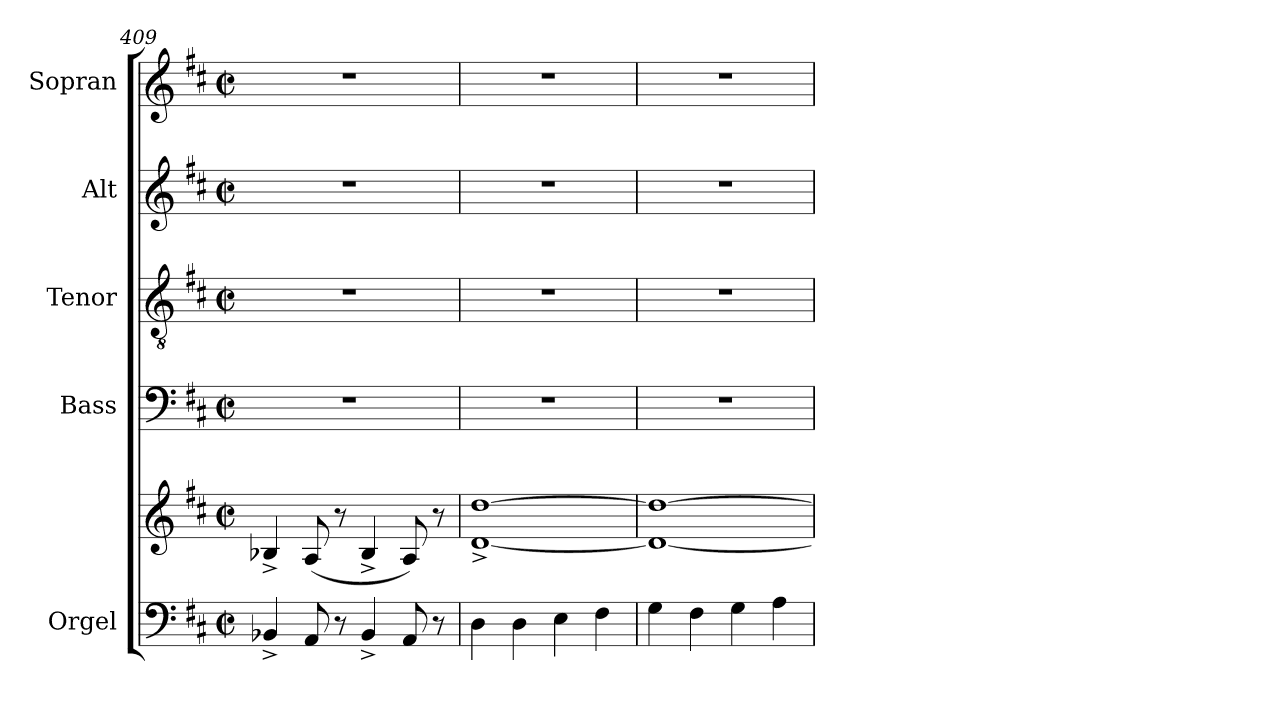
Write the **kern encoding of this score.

**kern	**kern	**kern	**kern	**kern	**kern
*part5	*part5	*part4	*part3	*part2	*part1
*staff6	*staff5	*staff4	*staff3	*staff2	*staff1
*I"Orgel	*	*I"Bass	*I"Tenor	*I"Alt	*I"Sopran
*I'Org.	*	*I'B.	*I'T.	*I'A.	*I'S.
*clefF4	*clefG2	*clefF4	*clefGv2	*clefG2	*clefG2
*k[f#c#]	*k[f#c#]	*k[f#c#]	*k[f#c#]	*k[f#c#]	*k[f#c#]
*D:	*D:	*D:	*D:	*D:	*D:
*M2/2	*M2/2	*M2/2	*M2/2	*M2/2	*M2/2
*met(c|)	*met(c|)	*met(c|)	*met(c|)	*met(c|)	*met(c|)
=409	=409	=409	=409	=409	=409
4BB-X^</	4B-X^</	1r	1r	1r	1r
8AA/	(8A/	.	.	.	.
8r	8r	.	.	.	.
4BB-^</	4B-^</	.	.	.	.
8AA/	8A/)	.	.	.	.
8r	8r	.	.	.	.
!!LO:PB:g=z
=410	=410	=410	=410	=410	=410
4D\	[1d^< [1dd^<	1r	1r	1r	1r
4D\	.	.	.	.	.
4E\	.	.	.	.	.
4F#\	.	.	.	.	.
=411	=411	=411	=411	=411	=411
4G\	1d_ 1dd_	1r	1r	1r	1r
4F#\	.	.	.	.	.
4G\	.	.	.	.	.
4A\	.	.	.	.	.
=	=	=	=	=	=
*-	*-	*-	*-	*-	*-
